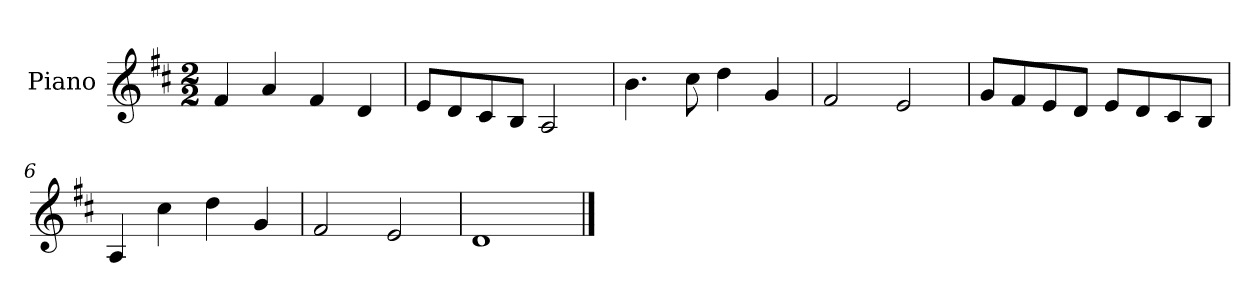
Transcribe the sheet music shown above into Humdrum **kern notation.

**kern
*part1
*staff1
*I"Piano
*I'Pno.
*clefG2
*k[f#c#]
*M2/2
*MM120
=1
4f#/
4a/
4f#/
4d/
=2
8e/L
8d/
8c#/
8B/J
2A/
=3
4.b\
8cc#\
4dd\
4g/
=4
2f#/
2e/
=5
8g/L
8f#/
8e/
8d/J
8e/L
8d/
8c#/
8B/J
=6
4A/
4cc#\
4dd\
4g/
=7
2f#/
2e/
=8
1d
==
*-
